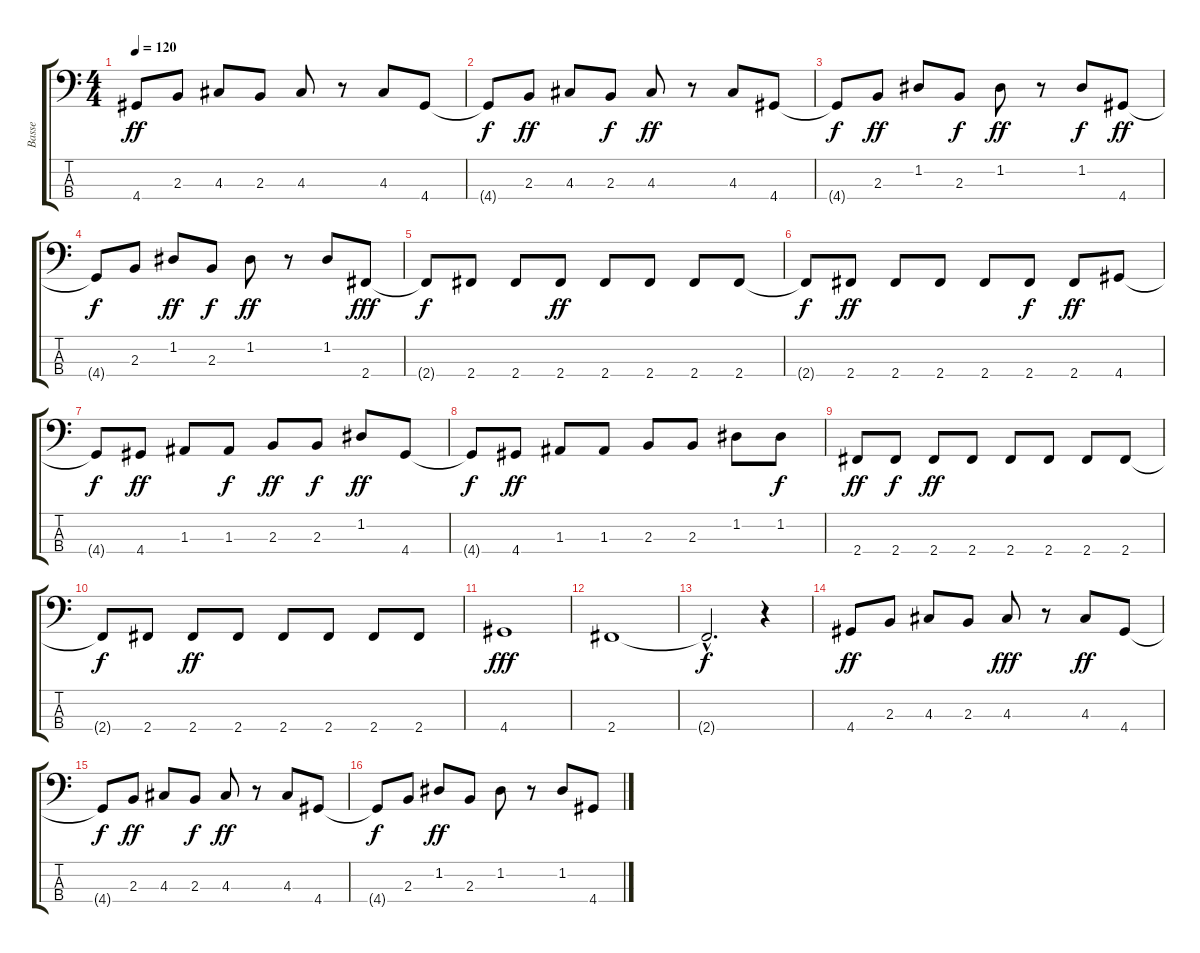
\track ("Basse " "Basse ") {instrument electricbassfinger}
\staff {score tabs}
\tuning (G2 D2 A1 E1) {hide}
\ts (4 4)
\tempo 120
\clef f4
\ks c
4.4.8{dy ff} 2.3.8 4.3.8 2.3.8 4.3.8 r.8 4.3.8 4.4.8 |
4.4{t}.8{dy f} 2.3.8{dy ff} 4.3.8 2.3.8{dy f} 4.3.8{dy ff} r.8 4.3.8 4.4.8 |
4.4{t}.8{dy f} 2.3.8{dy ff} 1.2.8 2.3.8{dy f} 1.2.8{dy ff} r.8 1.2.8{dy f} 4.4.8{dy ff} |
4.4{t}.8{dy f} 2.3.8 1.2.8{dy ff} 2.3.8{dy f} 1.2.8{dy ff} r.8 1.2.8 2.4.8{dy fff} |
2.4{t}.8{dy f} 2.4.8 2.4.8 2.4.8{dy ff} 2.4.8 2.4.8 2.4.8 2.4.8 |
2.4{t}.8{dy f} 2.4.8{dy ff} 2.4.8 2.4.8 2.4.8 2.4.8{dy f} 2.4.8{dy ff} 4.4.8 |
4.4{t}.8{dy f} 4.4.8{dy ff} 1.3.8 1.3.8{dy f} 2.3.8{dy ff} 2.3.8{dy f} 1.2.8{dy ff} 4.4.8 |
4.4{t}.8{dy f} 4.4.8{dy ff} 1.3.8 1.3.8 2.3.8 2.3.8 1.2.8 1.2.8{dy f} |
2.4.8{dy ff} 2.4.8{dy f} 2.4.8{dy ff} 2.4.8 2.4.8 2.4.8 2.4.8 2.4.8 |
2.4{t}.8{dy f} 2.4.8 2.4.8{dy ff} 2.4.8 2.4.8 2.4.8 2.4.8 2.4.8 |
4.4.1{dy fff} |
2.4.1 |
2.4{hac t}.2{d dy f} r.4 |
4.4.8{dy ff} 2.3.8 4.3.8 2.3.8 4.3.8{dy fff} r.8 4.3.8{dy ff} 4.4.8 |
4.4{t}.8{dy f} 2.3.8{dy ff} 4.3.8 2.3.8{dy f} 4.3.8{dy ff} r.8 4.3.8 4.4.8 |
4.4{t}.8{dy f} 2.3.8 1.2.8{dy ff} 2.3.8 1.2.8 r.8 1.2.8 4.4.8
